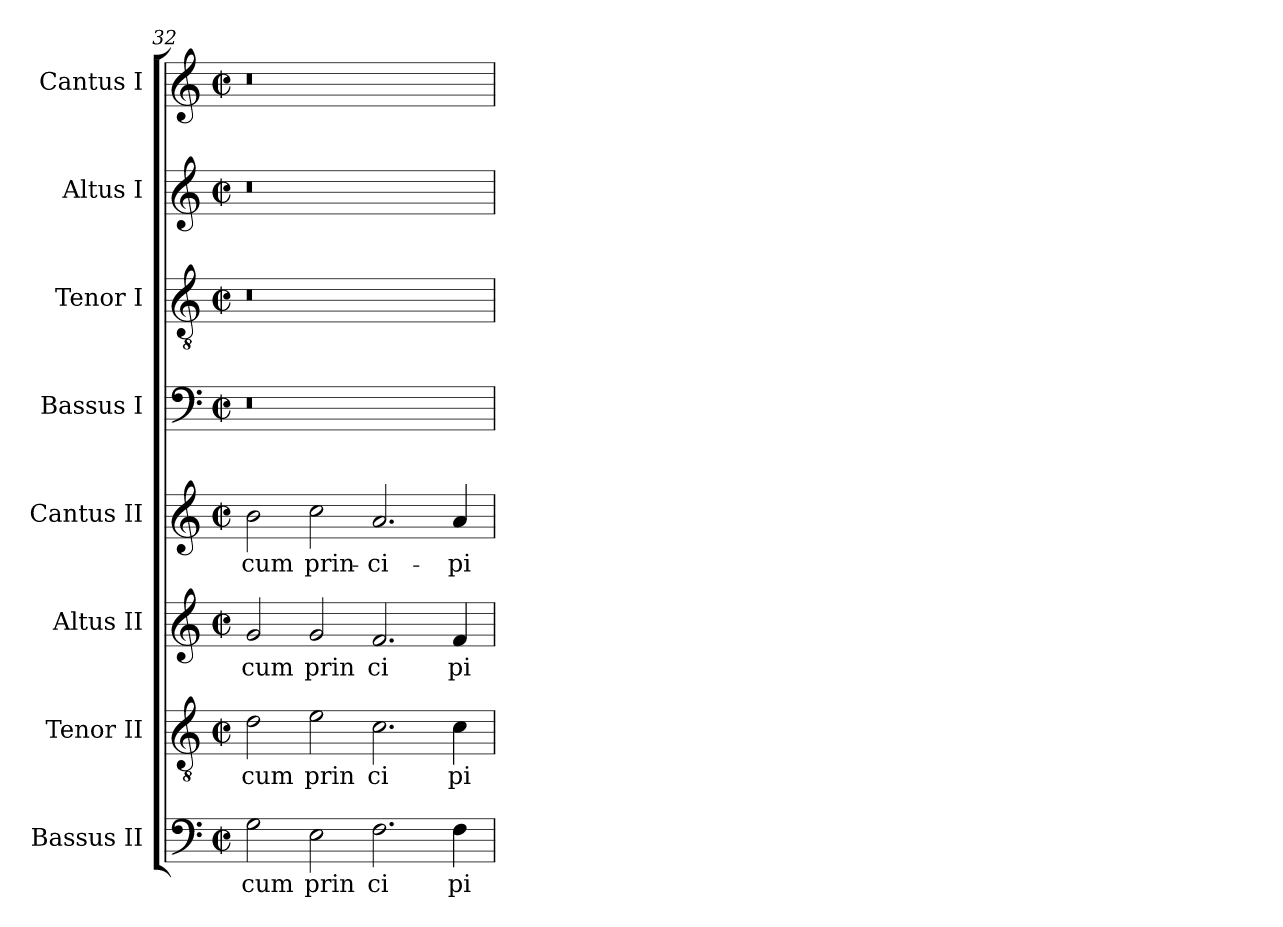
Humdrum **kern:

**kern	**text	**kern	**text	**kern	**text	**kern	**text	**kern	**kern	**kern	**kern
*part8	*part8	*part7	*part7	*part6	*part6	*part5	*part5	*part4	*part3	*part2	*part1
*staff8	*staff8	*staff7	*staff7	*staff6	*staff6	*staff5	*staff5	*staff4	*staff3	*staff2	*staff1
*I"Bassus II	*	*I"Tenor II	*	*I"Altus II	*	*I"Cantus II	*	*I"Bassus I	*I"Tenor I	*I"Altus I	*I"Cantus I
*clefF4	*	*clefGv2	*	*clefG2	*	*clefG2	*	*clefF4	*clefGv2	*clefG2	*clefG2
*M2/2	*	*M2/2	*	*M2/2	*	*M2/2	*	*M2/2	*M2/2	*M2/2	*M2/2
*met(c|)	*	*met(c|)	*	*met(c|)	*	*met(c|)	*	*met(c|)	*met(c|)	*met(c|)	*met(c|)
=32	=32	=32	=32	=32	=32	=32	=32	=32	=32	=32	=32
!	!LO:LY:b:cj	!	!LO:LY:b:cj	!	!LO:LY:b:cj	!	!LO:LY:b:cj	!	!	!	!
2G\	cum	2d\	cum	2g/	cum	2b\	-cum	0r	0r	0r	0r
!	!LO:LY:b:cj	!	!LO:LY:b:cj	!	!LO:LY:b:cj	!	!LO:LY:b:cj	!	!	!	!
2E\	prin	2e\	prin	2g/	prin	2cc\	prin-	.	.	.	.
!	!LO:LY:b:cj	!	!LO:LY:b:cj	!	!LO:LY:b:cj	!	!LO:LY:b:cj	!	!	!	!
2.F\	ci	2.c\	ci	2.f/	ci	2.a/	-ci-	.	.	.	.
!	!LO:LY:b:cj	!	!LO:LY:b:cj	!	!LO:LY:b:cj	!	!LO:LY:b:cj	!	!	!	!
4F\	pi	4c\	pi	4f/	pi	4a/	-pi-	.	.	.	.
=	=	=	=	=	=	=	=	=	=	=	=
*-	*-	*-	*-	*-	*-	*-	*-	*-	*-	*-	*-
